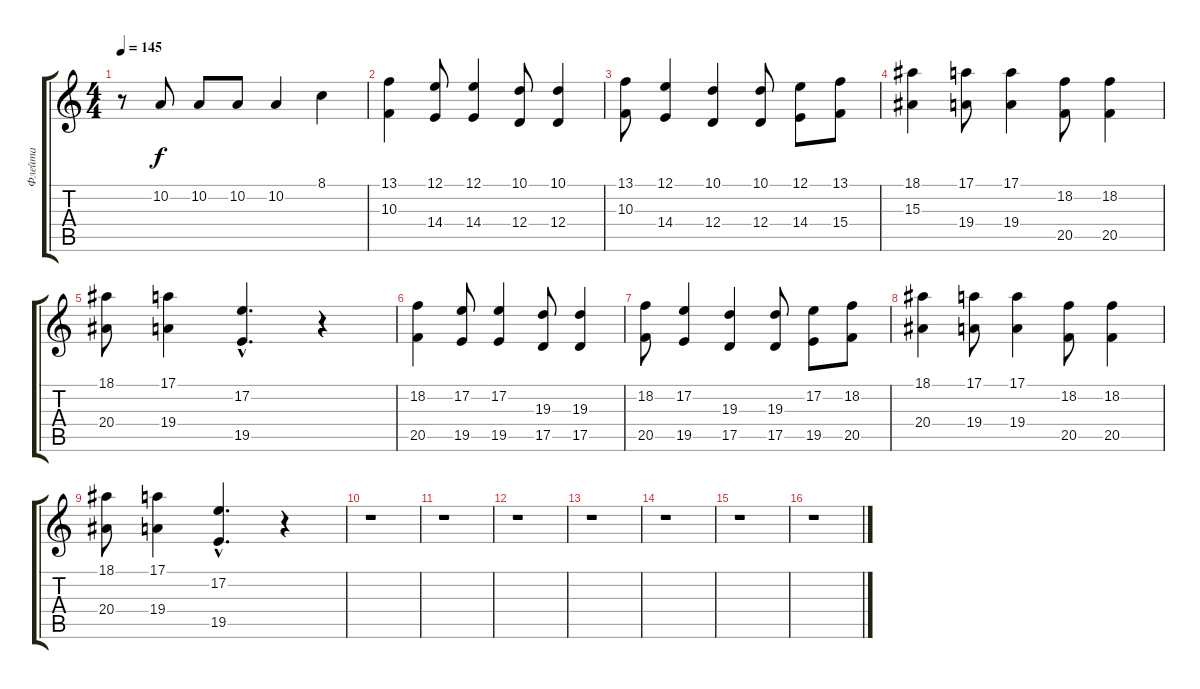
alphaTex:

\track ("Флейта" "Флейта") {instrument flute}
\staff {score tabs}
\tuning (E4 B3 G3 D3 A2 E2) {hide}
\ts (4 4)
\tempo 145
\clef g2
\ks c
r.8{dy f} 10.2.8 10.2.8 10.2.8 10.2.4 8.1.4 |
(13.1 10.3).4 (12.1 14.4).8 (12.1 14.4).4 (10.1 12.4).8 (10.1 12.4).4 |
(13.1 10.3).8 (12.1 14.4).4 (10.1 12.4).4 (10.1 12.4).8 (12.1 14.4).8 (13.1 15.4).8 |
(18.1 15.3).4 (17.1 19.4).8 (17.1 19.4).4 (18.2 20.5).8 (18.2 20.5).4 |
(18.1 20.4).8 (17.1 19.4).4 (17.2{hac} 19.5{hac}).4{d} r.4 |
(18.2 20.5).4 (17.2 19.5).8 (17.2 19.5).4 (19.3 17.5).8 (19.3 17.5).4 |
(18.2 20.5).8 (17.2 19.5).4 (19.3 17.5).4 (19.3 17.5).8 (17.2 19.5).8 (18.2 20.5).8 |
(18.1 20.4).4 (17.1 19.4).8 (17.1 19.4).4 (18.2 20.5).8 (18.2 20.5).4 |
(18.1 20.4).8 (17.1 19.4).4 (17.2{hac} 19.5{hac}).4{d} r.4 |
r.1 |
r.1 |
r.1 |
r.1 |
r.1 |
r.1 |
r.1
